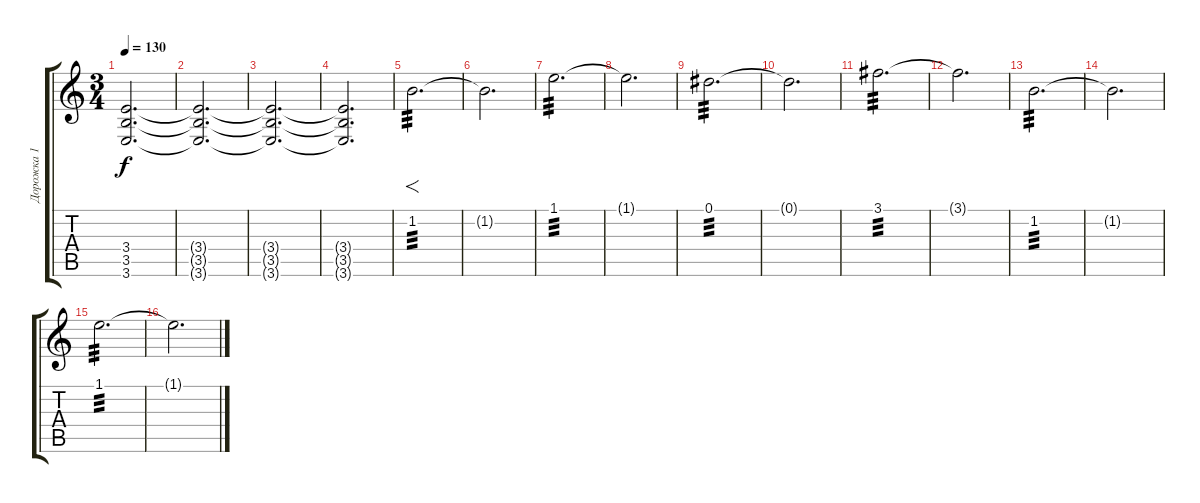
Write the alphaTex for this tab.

\track ("Дорожка 1" "Дорожка 1") {instrument distortionguitar}
\staff {score tabs}
\tuning (Eb4 Bb3 Gb3 Db3 Ab2 Db2) {hide}
\ts (3 4)
\tempo 130
\clef g2
\ks c
(3.4{t} 3.5{t} 3.6{t}).2{d dy f} |
(3.4{t} 3.5{t} 3.6{t}).2{d} |
(3.4{t} 3.5{t} 3.6{t}).2{d} |
(3.4{t} 3.5{t} 3.6{t}).2{d} |
1.2.2{f d tp 3 volume 16 instrument electricguitarjazz} |
1.2{t}.2{d} |
1.1.2{d tp 3} |
1.1{t}.2{d} |
0.1.2{d tp 3} |
0.1{t}.2{d} |
3.1.2{d tp 3} |
3.1{t}.2{d} |
1.2.2{d tp 3} |
1.2{t}.2{d} |
1.1.2{d tp 3} |
1.1{t}.2{d}
